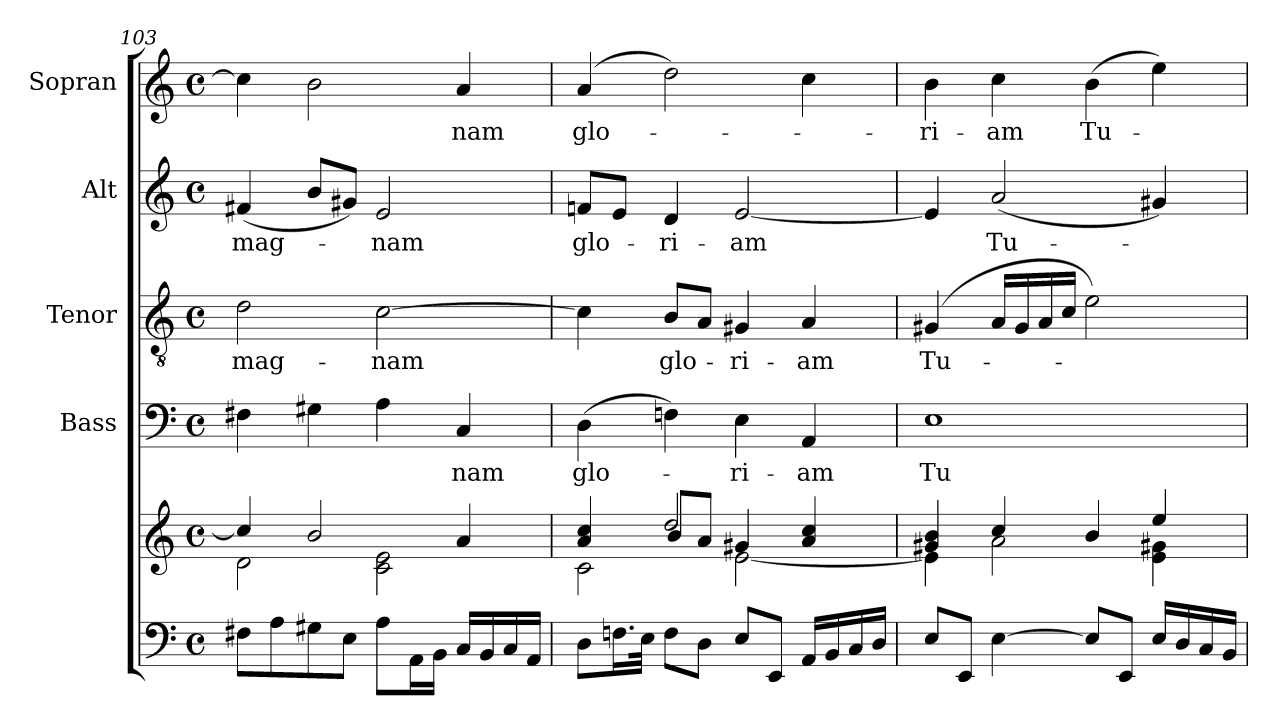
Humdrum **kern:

**kern	**kern	**kern	**text	**kern	**text	**kern	**text	**kern	**text
*part5	*part5	*part4	*part4	*part3	*part3	*part2	*part2	*part1	*part1
*staff6	*staff5	*staff4	*staff4	*staff3	*staff3	*staff2	*staff2	*staff1	*staff1
*	*	*I"Bass	*	*I"Tenor	*	*I"Alt	*	*I"Sopran	*
*	*	*I'B.	*	*I'T.	*	*I'A.	*	*I'S.	*
*clefF4	*clefG2	*clefF4	*	*clefGv2	*	*clefG2	*	*clefG2	*
*k[]	*k[]	*k[]	*	*k[]	*	*k[]	*	*k[]	*
*C:	*C:	*C:	*	*C:	*	*C:	*	*C:	*
*M4/4	*M4/4	*M4/4	*	*M4/4	*	*M4/4	*	*M4/4	*
*met(c)	*met(c)	*met(c)	*	*met(c)	*	*met(c)	*	*met(c)	*
=103	=103	=103	=103	=103	=103	=103	=103	=103	=103
*	*^	*	*	*	*	*	*	*	*
!	!	!	!	!	!	!LO:LY:b	!	!LO:LY:b	!	!
8F#X\L	4cc/]	2d\	4F#X\	.	2d\	mag-	(<4f#X/	mag-	4cc\]	.
8A\	.	.	.	.	.	.	.	.	.	.
8G#X\	2b/	.	4G#X\	.	.	.	8b/L	.	2b\	.
8E\J	.	.	.	.	.	.	8g#X/J)	.	.	.
!	!	!	!	!	!	!LO:LY:b	!	!LO:LY:b	!	!
8A\L	.	2c\ 2e\	4A\	.	[2c\	-nam	2e/	-nam	.	.
16AA\L	.	.	.	.	.	.	.	.	.	.
16BB\JJ	.	.	.	.	.	.	.	.	.	.
!	!	!	!	!LO:LY:b	!	!	!	!	!	!LO:LY:b
16C/LL	4a/	.	4C/	-nam	.	.	.	.	4a/	-nam
16BB/	.	.	.	.	.	.	.	.	.	.
16C/	.	.	.	.	.	.	.	.	.	.
16AA/JJ	.	.	.	.	.	.	.	.	.	.
!!LO:LB:g=z
=104	=104	=104	=104	=104	=104	=104	=104	=104	=104	=104
*	*	*^	*	*	*	*	*	*	*	*
!	!	!	!	!	!LO:LY:b	!	!	!	!LO:LY:b	!	!LO:LY:b
8D\L	4a/ 4cc/	2c\	4ryy	(>4D\	glo-	4c\]	.	8fn/L	glo-	(4a/	glo-
16.Fn\L	.	.	.	.	.	.	.	8e/J	.	.	.
32E\JJk	.	.	.	.	.	.	.	.	.	.	.
!	!	!	!	!	!	!	!LO:LY:b	!	!LO:LY:b	!	!
8F\L	2dd/	.	8b/L	4Fn\)	.	8B/L	glo-	4d/	-ri-	2dd\)	.
8D\J	.	.	8a/J	.	.	8A/J	.	.	.	.	.
!	!	!	!	!	!LO:LY:b	!	!LO:LY:b	!	!LO:LY:b	!	!
8E/L	.	[<2e\	4g#X/	4E\	-ri-	4G#X/	-ri-	[2e/	-am	.	.
8EE/J	.	.	.	.	.	.	.	.	.	.	.
!	!	!	!	!	!LO:LY:b	!	!LO:LY:b	!	!	!	!
16AA/LL	4a/ 4cc/	.	4ryy	4AA/	-am	4A/	-am	.	.	4cc\	.
16BB/	.	.	.	.	.	.	.	.	.	.	.
16C/	.	.	.	.	.	.	.	.	.	.	.
16D/JJ	.	.	.	.	.	.	.	.	.	.	.
*	*	*v	*v	*	*	*	*	*	*	*	*
=105	=105	=105	=105	=105	=105	=105	=105	=105	=105	=105
!	!	!	!	!LO:LY:b	!	!LO:LY:b	!	!	!	!LO:LY:b
8E/L	4g#X/ 4b/	4e\]	1E	Tu-	(4G#X/	Tu-	4e/]	.	4b\	-ri-
8EE/J	.	.	.	.	.	.	.	.	.	.
!	!	!	!	!	!	!	!	!LO:LY:b	!	!LO:LY:b
[4E\	4cc/	2a\	.	.	16A/LL	.	(<2a/	Tu-	4cc\	-am
.	.	.	.	.	16G#/	.	.	.	.	.
.	.	.	.	.	16A/	.	.	.	.	.
.	.	.	.	.	16c/JJ	.	.	.	.	.
!	!	!	!	!	!	!	!	!	!	!LO:LY:b
8E/L]	4b/	.	.	.	2e\)	.	.	.	(>4b\	Tu-
8EE/J	.	.	.	.	.	.	.	.	.	.
16E/LL	4ee/	4e\ 4g#X\	.	.	.	.	4g#X/)	.	4ee\)	.
16D/	.	.	.	.	.	.	.	.	.	.
16C/	.	.	.	.	.	.	.	.	.	.
16BB/JJ	.	.	.	.	.	.	.	.	.	.
*	*v	*v	*	*	*	*	*	*	*	*
=	=	=	=	=	=	=	=	=	=
*-	*-	*-	*-	*-	*-	*-	*-	*-	*-
